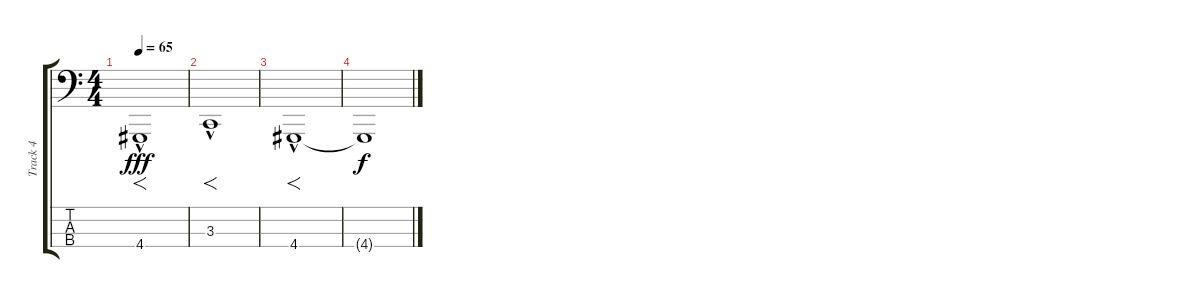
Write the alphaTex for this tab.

\track ("Track 4" "Track 4") {instrument stringensemble1}
\staff {score tabs}
\tuning (G2 D2 A1 E1) {hide}
\ts (4 4)
\tempo 65
\clef f4
\ks c
4.4{hac}.1{f dy fff} |
3.3{hac}.1{f} |
4.4{hac}.1{f} |
4.4{t}.1{dy f volume 4}
